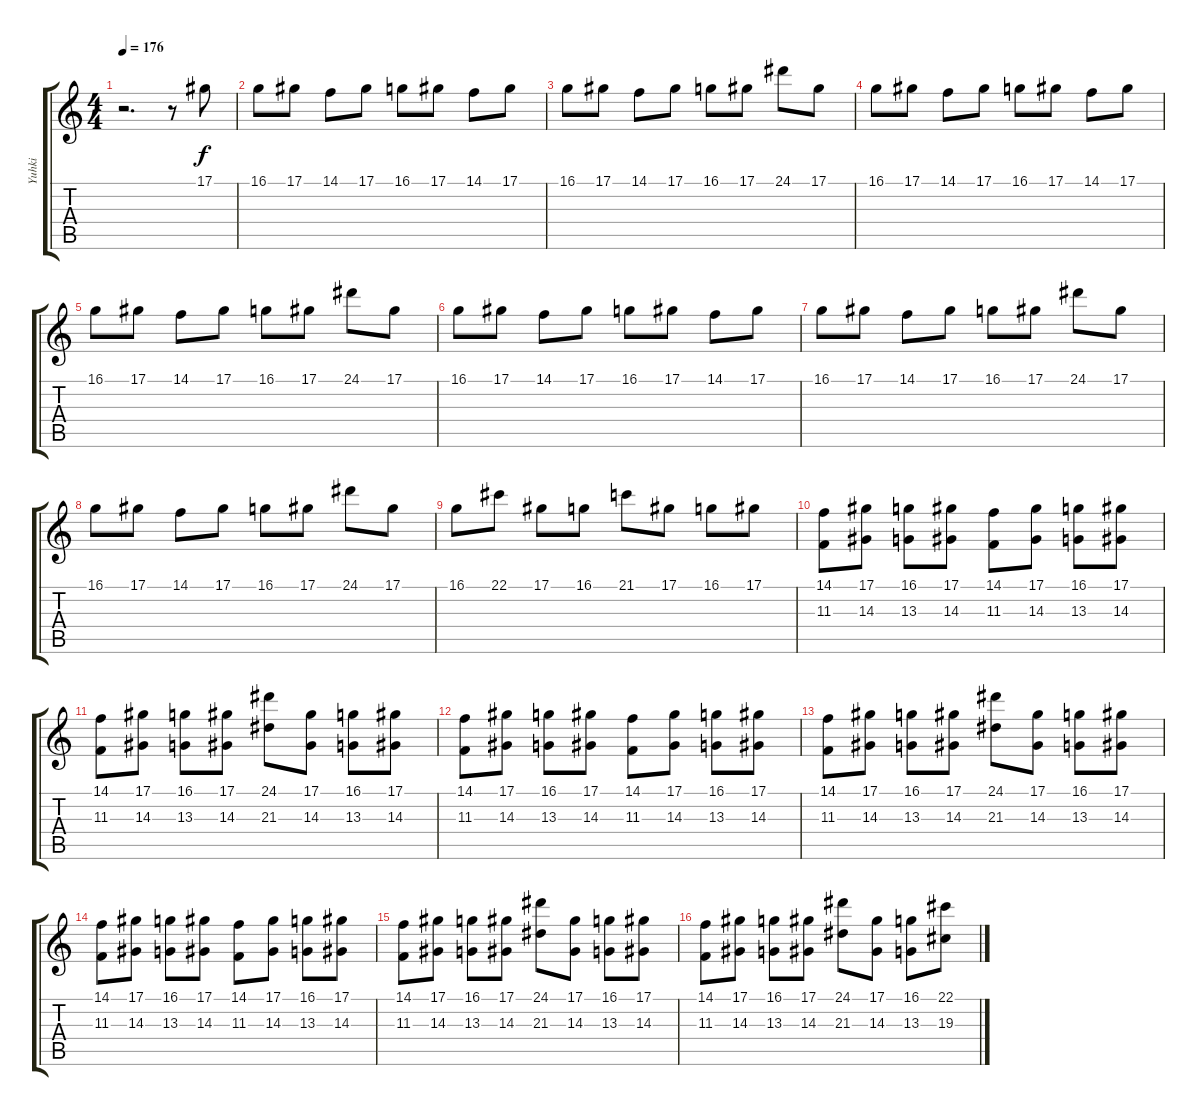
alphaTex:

\track ("Yuhki" "Yuhki") {instrument harpsichord}
\staff {score tabs}
\tuning (Eb4 Bb3 Gb3 Db3 Ab2 Eb2) {hide}
\ts (4 4)
\tempo 176
\clef g2
\ks c
r.2{d dy f volume 2 instrument harpsichord} r.8 17.1.8 |
16.1.8{volume 13} 17.1.8 14.1.8 17.1.8 16.1.8 17.1.8 14.1.8 17.1.8 |
16.1.8 17.1.8 14.1.8 17.1.8 16.1.8 17.1.8 24.1.8 17.1.8 |
16.1.8 17.1.8 14.1.8 17.1.8 16.1.8 17.1.8 14.1.8 17.1.8 |
16.1.8 17.1.8 14.1.8 17.1.8 16.1.8 17.1.8 24.1.8 17.1.8 |
16.1.8 17.1.8 14.1.8 17.1.8 16.1.8 17.1.8 14.1.8 17.1.8 |
16.1.8 17.1.8 14.1.8 17.1.8 16.1.8 17.1.8 24.1.8 17.1.8 |
16.1.8 17.1.8 14.1.8 17.1.8 16.1.8 17.1.8 24.1.8 17.1.8 |
16.1.8 22.1.8 17.1.8 16.1.8 21.1.8 17.1.8 16.1.8 17.1.8 |
(14.1 11.3).8 (17.1 14.3).8 (16.1 13.3).8 (17.1 14.3).8 (14.1 11.3).8 (17.1 14.3).8 (16.1 13.3).8 (17.1 14.3).8 |
(14.1 11.3).8 (17.1 14.3).8 (16.1 13.3).8 (17.1 14.3).8 (24.1 21.3).8 (17.1 14.3).8 (16.1 13.3).8 (17.1 14.3).8 |
(14.1 11.3).8 (17.1 14.3).8 (16.1 13.3).8 (17.1 14.3).8 (14.1 11.3).8 (17.1 14.3).8 (16.1 13.3).8 (17.1 14.3).8 |
(14.1 11.3).8 (17.1 14.3).8 (16.1 13.3).8 (17.1 14.3).8 (24.1 21.3).8 (17.1 14.3).8 (16.1 13.3).8 (17.1 14.3).8 |
(14.1 11.3).8 (17.1 14.3).8 (16.1 13.3).8 (17.1 14.3).8 (14.1 11.3).8 (17.1 14.3).8 (16.1 13.3).8 (17.1 14.3).8 |
(14.1 11.3).8 (17.1 14.3).8 (16.1 13.3).8 (17.1 14.3).8 (24.1 21.3).8 (17.1 14.3).8 (16.1 13.3).8 (17.1 14.3).8 |
(14.1 11.3).8 (17.1 14.3).8 (16.1 13.3).8 (17.1 14.3).8 (24.1 21.3).8 (17.1 14.3).8 (16.1 13.3).8 (22.1 19.3).8
